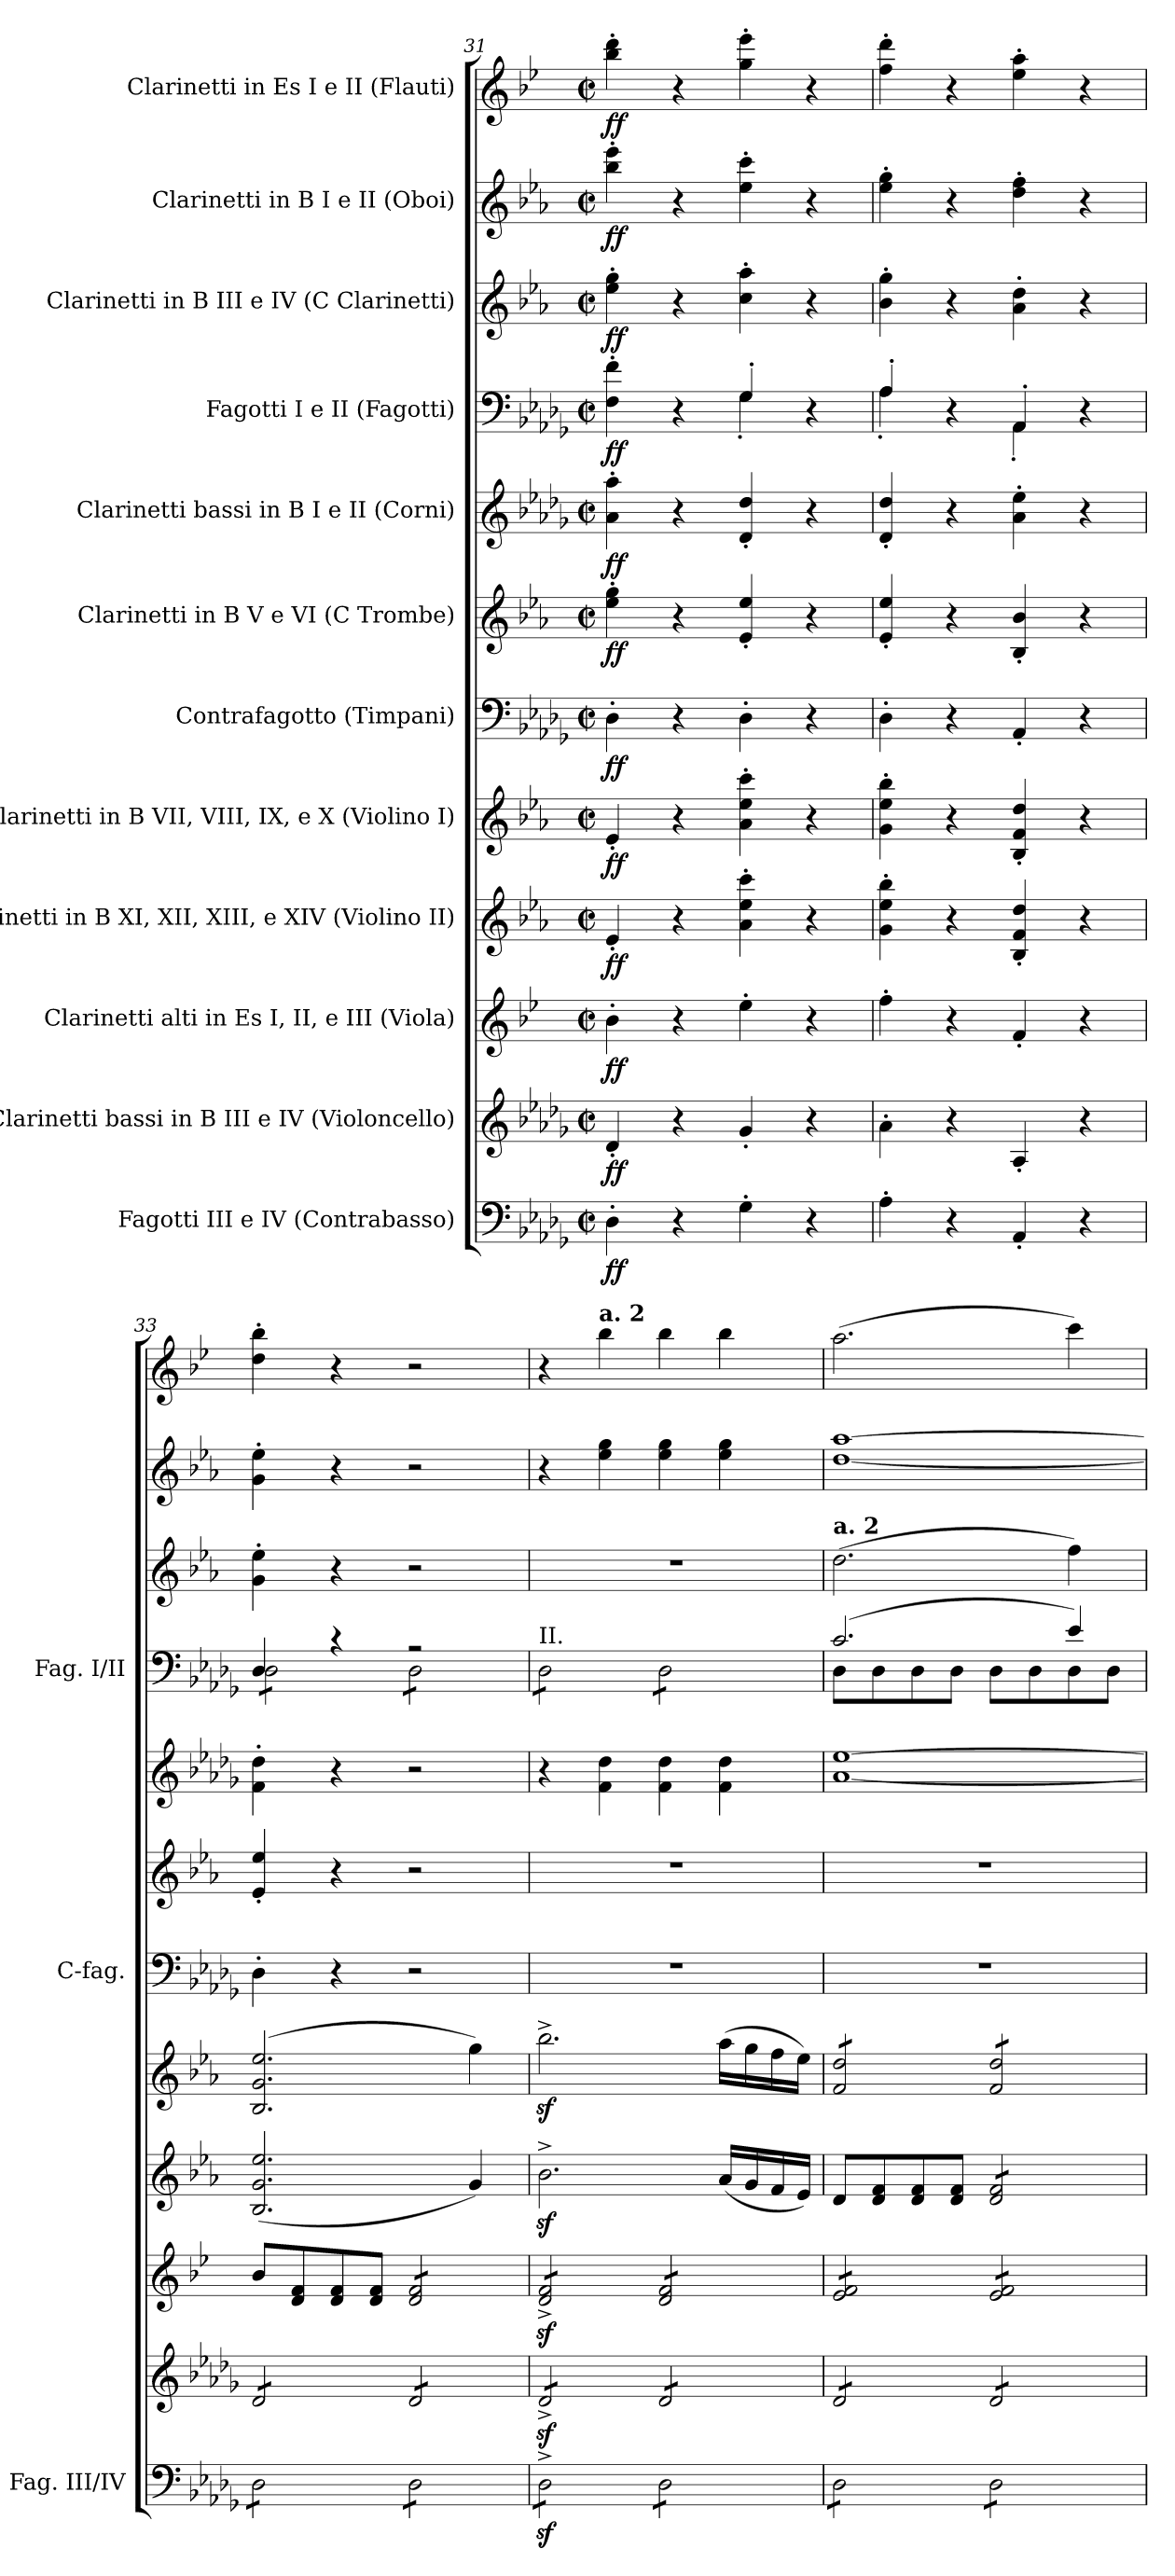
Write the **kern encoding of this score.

**kern	**dynam	**kern	**dynam	**kern	**dynam	**kern	**dynam	**kern	**dynam	**kern	**dynam	**kern	**dynam	**kern	**dynam	**kern	**dynam	**kern	**dynam	**kern	**dynam	**kern	**dynam
*part12	*part12	*part11	*part11	*part10	*part10	*part9	*part9	*part8	*part8	*part7	*part7	*part6	*part6	*part5	*part5	*part4	*part4	*part3	*part3	*part2	*part2	*part1	*part1
*staff12	*staff12	*staff11	*staff11	*staff10	*staff10	*staff9	*staff9	*staff8	*staff8	*staff7	*staff7	*staff6	*staff6	*staff5	*staff5	*staff4	*staff4	*staff3	*staff3	*staff2	*staff2	*staff1	*staff1
*I"Fagotti III e IV (Contrabasso)	*	*I"Clarinetti bassi in B III e IV (Violoncello)	*	*I"Clarinetti alti in Es I, II, e III (Viola)	*	*I"Clarinetti in B XI, XII, XIII, e XIV (Violino II)	*	*I"Clarinetti in B VII, VIII, IX, e X (Violino I)	*	*I"Contrafagotto (Timpani)	*	*I"Clarinetti in B V e VI (C Trombe)	*	*I"Clarinetti bassi in B I e II (Corni)	*	*I"Fagotti I e II (Fagotti)	*	*I"Clarinetti in B III e IV (C Clarinetti)	*	*I"Clarinetti in B I e II (Oboi)	*	*I"Clarinetti in Es I e II (Flauti)	*
*I'Fag. III/IV	*	*	*	*	*	*	*	*	*	*I'C-fag.	*	*	*	*	*	*I'Fag. I/II	*	*	*	*	*	*	*
*clefF4	*	*clefG2	*	*clefG2	*	*clefG2	*	*clefG2	*	*clefF4	*	*clefG2	*	*clefG2	*	*clefF4	*	*clefG2	*	*clefG2	*	*clefG2	*
*	*	*ITrd8c14	*	*ITrd5c9	*	*ITrd1c2	*	*ITrd1c2	*	*ITrd7c12	*	*ITrd1c2	*	*ITrd8c14	*	*	*	*ITrd1c2	*	*ITrd1c2	*	*ITrd-2c-3	*
*k[b-e-a-d-g-]	*	*k[b-e-a-d-g-]	*	*k[b-e-a-d-g-]	*	*k[b-e-a-d-g-]	*	*k[b-e-a-d-g-]	*	*k[b-e-a-d-g-]	*	*k[b-e-a-d-g-]	*	*k[b-e-a-d-g-]	*	*k[b-e-a-d-g-]	*	*k[b-e-a-d-g-]	*	*k[b-e-a-d-g-]	*	*k[b-e-a-d-g-]	*
*M2/2	*	*M2/2	*	*M2/2	*	*M2/2	*	*M2/2	*	*M2/2	*	*M2/2	*	*M2/2	*	*M2/2	*	*M2/2	*	*M2/2	*	*M2/2	*
*met(c|)	*	*met(c|)	*	*met(c|)	*	*met(c|)	*	*met(c|)	*	*met(c|)	*	*met(c|)	*	*met(c|)	*	*met(c|)	*	*met(c|)	*	*met(c|)	*	*met(c|)	*
=31	=31	=31	=31	=31	=31	=31	=31	=31	=31	=31	=31	=31	=31	=31	=31	=31	=31	=31	=31	=31	=31	=31	=31
*	*	*	*	*	*	*	*	*	*	*	*	*	*	*	*	*^	*	*	*	*	*	*	*
!	!LO:DY:b	!	!LO:DY:b	!	!LO:DY:b	!	!LO:DY:b	!	!LO:DY:b	!	!LO:DY:b	!	!LO:DY:b	!	!LO:DY:b	!	!	!LO:DY:b	!	!LO:DY:b	!	!LO:DY:b	!	!LO:DY:b
4D-'\	ff	4D-'/	ff	4d-'\	ff	4d-'/	ff	4d-'/	ff	4DD-'\	ff	4dd-\' 4ff\'	ff	4A-\' 4a-\'	ff	4F\' 4f\'	2ryy	ff	4dd-\' 4ff\'	ff	4aa-\' 4ddd-\'	ff	4ddd-\' 4fff\'	ff
4r	.	4r	.	4r	.	4r	.	4r	.	4r	.	4r	.	4r	.	4r	.	.	4r	.	4r	.	4r	.
4G-'\	.	4G-'/	.	4g-'\	.	4g-\' 4dd-\' 4bb-\'	.	4g-\' 4dd-\' 4bb-\'	.	4DD-'\	.	4d-/' 4dd-/'	.	4D-/' 4d-/'	.	4G-'/	4G-'\	.	4b-\' 4gg-\'	.	4dd-\' 4bb-\'	.	4bb-\' 4ggg-\'	.
4r	.	4r	.	4r	.	4r	.	4r	.	4r	.	4r	.	4r	.	4r	4ryy	.	4r	.	4r	.	4r	.
=32	=32	=32	=32	=32	=32	=32	=32	=32	=32	=32	=32	=32	=32	=32	=32	=32	=32	=32	=32	=32	=32	=32	=32	=32
4A-'\	.	4A-'\	.	4a-'\	.	4f\' 4dd-\' 4aa-\'	.	4f\' 4dd-\' 4aa-\'	.	4DD-'\	.	4d-/' 4dd-/'	.	4D-/' 4d-/'	.	4A-'/	4A-'\	.	4a-\' 4ff\'	.	4dd-\' 4ff\'	.	4aa-\' 4fff\'	.
4r	.	4r	.	4r	.	4r	.	4r	.	4r	.	4r	.	4r	.	4r	4ryy	.	4r	.	4r	.	4r	.
4AA-'/	.	4AA-'/	.	4A-'/	.	4A-/' 4e-/' 4cc/'	.	4A-/' 4e-/' 4cc/'	.	4AAA-'/	.	4A-/' 4a-/'	.	4A-\' 4e-\'	.	4AA-'/	4AA-'\	.	4g-\' 4cc\'	.	4cc\' 4ee-\'	.	4gg-\' 4ccc\'	.
4r	.	4r	.	4r	.	4r	.	4r	.	4r	.	4r	.	4r	.	4r	4ryy	.	4r	.	4r	.	4r	.
=33	=33	=33	=33	=33	=33	=33	=33	=33	=33	=33	=33	=33	=33	=33	=33	=33	=33	=33	=33	=33	=33	=33	=33	=33
*tremolo	*	*	*	*	*	*	*	*	*	*	*	*	*	*	*	*	*	*	*	*	*	*	*	*
*	*	*tremolo	*	*	*	*	*	*	*	*	*	*	*	*	*	*	*	*	*	*	*	*	*	*
*	*	*	*	*	*	*	*	*	*	*	*	*	*	*	*	*tremolo	*	*	*	*	*	*	*	*
8D-\L	.	8D-/L	.	8d-/L	.	(>2.A-/ 2.f/ 2.dd-/	.	(>2.A-/ 2.f/ 2.dd-/	.	4DD-'\	.	4d-/' 4dd-/'	.	4F\' 4d-\'	.	4D-/	8D-\L	.	4f\' 4dd-\'	.	4f\' 4dd-\'	.	4ff\' 4ddd-\'	.
8D-\	.	8D-/	.	8F/ 8A-/	.	.	.	.	.	.	.	.	.	.	.	.	8D-\	.	.	.	.	.	.	.
8D-\	.	8D-/	.	8F/ 8A-/	.	.	.	.	.	4r	.	4r	.	4r	.	4r	8D-\	.	4r	.	4r	.	4r	.
8D-\J	.	8D-/J	.	8F/ 8A-/J	.	.	.	.	.	.	.	.	.	.	.	.	8D-\J	.	.	.	.	.	.	.
*	*	*	*	*tremolo	*	*	*	*	*	*	*	*	*	*	*	*	*	*	*	*	*	*	*	*
8D-\L	.	8D-/L	.	8F/ 8A-/L	.	.	.	.	.	2r	.	2r	.	2r	.	2r	8D-\L	.	2r	.	2r	.	2r	.
8D-\	.	8D-/	.	8F/ 8A-/	.	.	.	.	.	.	.	.	.	.	.	.	8D-\	.	.	.	.	.	.	.
8D-\	.	8D-/	.	8F/ 8A-/	.	4f/)	.	4ff\)	.	.	.	.	.	.	.	.	8D-\	.	.	.	.	.	.	.
8D-\J	.	8D-/J	.	8F/ 8A-/J	.	.	.	.	.	.	.	.	.	.	.	.	8D-\J	.	.	.	.	.	.	.
*	*	*	*	*	*	*	*	*	*	*	*	*	*	*	*	*v	*v	*	*	*	*	*	*	*
=34	=34	=34	=34	=34	=34	=34	=34	=34	=34	=34	=34	=34	=34	=34	=34	=34	=34	=34	=34	=34	=34	=34	=34
!	!	!	!	!	!	!	!	!	!	!	!	!	!	!	!	!LO:TX:a:t=II.	!	!	!	!	!	!	!
8D-z<^\L	.	8D-z<^/L	.	8F/z<^ 8A-/z<^L	.	2.a-z<^\	.	2.aa-z<^\	.	1r	.	1r	.	4r	.	8D-\L	.	1r	.	4r	.	4r	.
8D-z<^\	.	8D-z<^/	.	8F/z<^ 8A-/z<^	.	.	.	.	.	.	.	.	.	.	.	8D-\	.	.	.	.	.	.	.
!	!	!	!	!	!	!	!	!	!	!	!	!	!	!	!	!	!	!	!	!	!	!LO:TX:a:B:t=a. 2	!
8D-z<^\	.	8D-z<^/	.	8F/z<^ 8A-/z<^	.	.	.	.	.	.	.	.	.	4F\ 4d-\	.	8D-\	.	.	.	4dd-\ 4ff\	.	4ddd-\	.
8D-z<^\J	.	8D-z<^/J	.	8F/z<^ 8A-/z<^J	.	.	.	.	.	.	.	.	.	.	.	8D-\J	.	.	.	.	.	.	.
8D-\L	.	8D-/L	.	8F/ 8A-/L	.	.	.	.	.	.	.	.	.	4F\ 4d-\	.	8D-\L	.	.	.	4dd-\ 4ff\	.	4ddd-\	.
8D-\	.	8D-/	.	8F/ 8A-/	.	.	.	.	.	.	.	.	.	.	.	8D-\	.	.	.	.	.	.	.
8D-\	.	8D-/	.	8F/ 8A-/	.	(<16g-/LL	.	(>16gg-\LL	.	.	.	.	.	4F\ 4d-\	.	8D-\	.	.	.	4dd-\ 4ff\	.	4ddd-\	.
.	.	.	.	.	.	16f/	.	16ff\	.	.	.	.	.	.	.	.	.	.	.	.	.	.	.
8D-\J	.	8D-/J	.	8F/ 8A-/J	.	16e-/	.	16ee-\	.	.	.	.	.	.	.	8D-\J	.	.	.	.	.	.	.
.	.	.	.	.	.	16d-/JJ)	.	16dd-\JJ)	.	.	.	.	.	.	.	.	.	.	.	.	.	.	.
!!LO:PB:g=z
=35	=35	=35	=35	=35	=35	=35	=35	=35	=35	=35	=35	=35	=35	=35	=35	=35	=35	=35	=35	=35	=35	=35	=35
*	*	*	*	*	*	*	*	*	*	*	*	*	*	*	*	*^	*	*	*	*	*	*	*
!	!	!	!	!	!	!	!	!	!	!	!	!	!	!	!	!	!	!	!LO:TX:a:B:t=a. 2	!	!	!	!	!
*	*	*	*	*	*	*	*	*tremolo	*	*	*	*	*	*	*	*	*	*	*	*	*	*	*	*
8D-\L	.	8D-/L	.	8G-/ 8A-/L	.	8c/L	.	8e-/ 8cc/L	.	1r	.	1r	.	[1A- [1e-	.	(>2.c/	8D-\L	.	(>2.cc\	.	[1cc [1gg-	.	(>2.ccc\	.
8D-\	.	8D-/	.	8G-/ 8A-/	.	8c/ 8e-/	.	8e-/ 8cc/	.	.	.	.	.	.	.	.	8D-\	.	.	.	.	.	.	.
8D-\	.	8D-/	.	8G-/ 8A-/	.	8c/ 8e-/	.	8e-/ 8cc/	.	.	.	.	.	.	.	.	8D-\	.	.	.	.	.	.	.
8D-\J	.	8D-/J	.	8G-/ 8A-/J	.	8c/ 8e-/J	.	8e-/ 8cc/J	.	.	.	.	.	.	.	.	8D-\J	.	.	.	.	.	.	.
*	*	*	*	*	*	*tremolo	*	*	*	*	*	*	*	*	*	*	*	*	*	*	*	*	*	*
8D-\L	.	8D-/L	.	8G-/ 8A-/L	.	8c/ 8e-/L	.	8e-/ 8cc/L	.	.	.	.	.	.	.	.	8D-\L	.	.	.	.	.	.	.
8D-\	.	8D-/	.	8G-/ 8A-/	.	8c/ 8e-/	.	8e-/ 8cc/	.	.	.	.	.	.	.	.	8D-\	.	.	.	.	.	.	.
8D-\	.	8D-/	.	8G-/ 8A-/	.	8c/ 8e-/	.	8e-/ 8cc/	.	.	.	.	.	.	.	4e-/)	8D-\	.	4ee-\)	.	.	.	4eee-\)	.
8D-\J	.	8D-/J	.	8G-/ 8A-/J	.	8c/ 8e-/J	.	8e-/ 8cc/J	.	.	.	.	.	.	.	.	8D-\J	.	.	.	.	.	.	.
*	*	*	*	*	*	*	*	*	*	*	*	*	*	*	*	*Xtremolo	*	*	*	*	*	*	*	*
*	*	*	*	*	*	*	*	*Xtremolo	*	*	*	*	*	*	*	*	*	*	*	*	*	*	*	*
*	*	*	*	*	*	*Xtremolo	*	*	*	*	*	*	*	*	*	*	*	*	*	*	*	*	*	*
*	*	*	*	*Xtremolo	*	*	*	*	*	*	*	*	*	*	*	*	*	*	*	*	*	*	*	*
*	*	*Xtremolo	*	*	*	*	*	*	*	*	*	*	*	*	*	*	*	*	*	*	*	*	*	*
*Xtremolo	*	*	*	*	*	*	*	*	*	*	*	*	*	*	*	*	*	*	*	*	*	*	*	*
*	*	*	*	*	*	*	*	*	*	*	*	*	*	*	*	*v	*v	*	*	*	*	*	*	*
=	=	=	=	=	=	=	=	=	=	=	=	=	=	=	=	=	=	=	=	=	=	=	=
*-	*-	*-	*-	*-	*-	*-	*-	*-	*-	*-	*-	*-	*-	*-	*-	*-	*-	*-	*-	*-	*-	*-	*-
